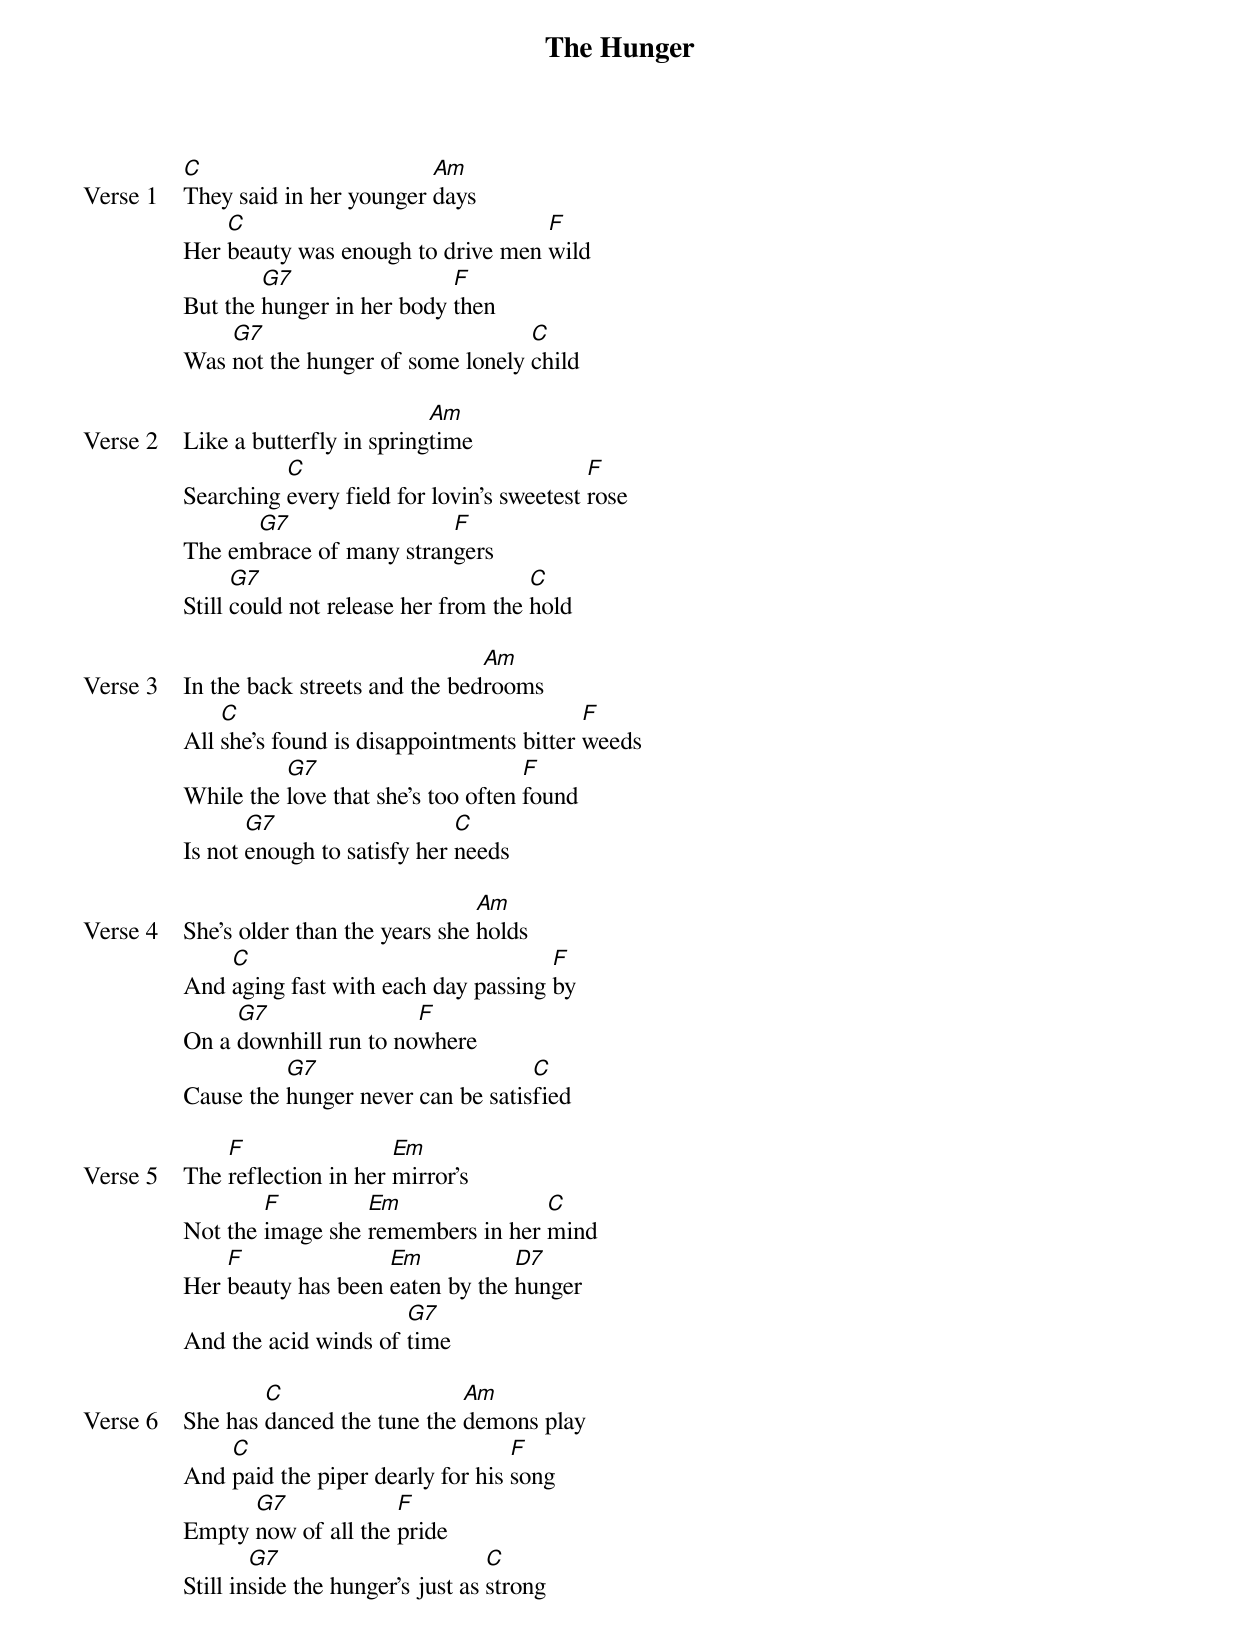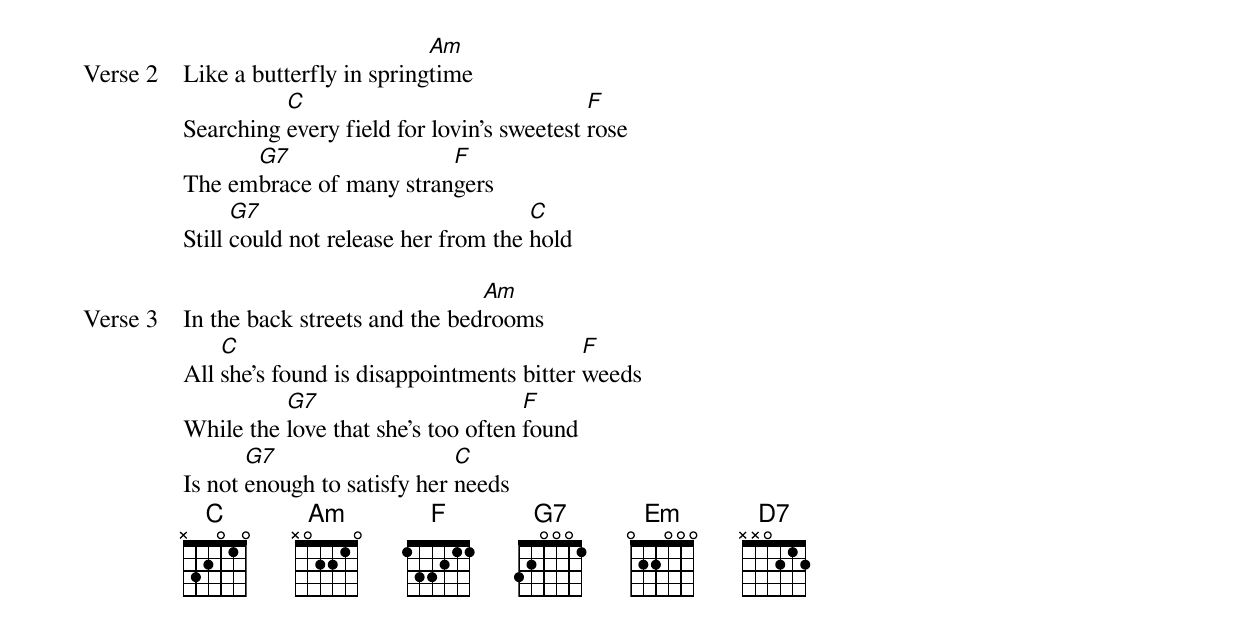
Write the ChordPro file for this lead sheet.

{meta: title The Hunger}
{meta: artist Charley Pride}
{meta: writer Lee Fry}

{start_of_verse: Verse 1}
[C]They said in her younger [Am]days
Her [C]beauty was enough to drive men [F]wild
But the [G7]hunger in her body [F]then
Was [G7]not the hunger of some lonely [C]child
{end_of_verse}

{start_of_verse: Verse 2}
Like a butterfly in spring[Am]time
Searching [C]every field for lovin's sweetest [F]rose
The em[G7]brace of many stran[F]gers
Still [G7]could not release her from the [C]hold
{end_of_verse}

{start_of_verse: Verse 3}
In the back streets and the bed[Am]rooms
All [C]she's found is disappointments bitter [F]weeds
While the [G7]love that she's too often [F]found
Is not [G7]enough to satisfy her [C]needs
{end_of_verse}

{start_of_verse: Verse 4}
She's older than the years she [Am]holds
And [C]aging fast with each day passing [F]by
On a [G7]downhill run to no[F]where
Cause the [G7]hunger never can be satis[C]fied
{end_of_verse}

{start_of_verse: Verse 5}
The [F]reflection in her [Em]mirror's
Not the [F]image she [Em]remembers in her [C]mind
Her [F]beauty has been [Em]eaten by the [D7]hunger
And the acid winds of [G7]time
{end_of_verse}

{start_of_verse: Verse 6}
She has [C]danced the tune the [Am]demons play
And [C]paid the piper dearly for his [F]song
Empty [G7]now of all the [F]pride
Still in[G7]side the hunger's just as [C]strong
{end_of_verse}

{start_of_verse: Verse 2}
Like a butterfly in spring[Am]time
Searching [C]every field for lovin's sweetest [F]rose
The em[G7]brace of many stran[F]gers
Still [G7]could not release her from the [C]hold
{end_of_verse}

{start_of_verse: Verse 3}
In the back streets and the bed[Am]rooms
All [C]she's found is disappointments bitter [F]weeds
While the [G7]love that she's too often [F]found
Is not [G7]enough to satisfy her [C]needs
{end_of_verse}
